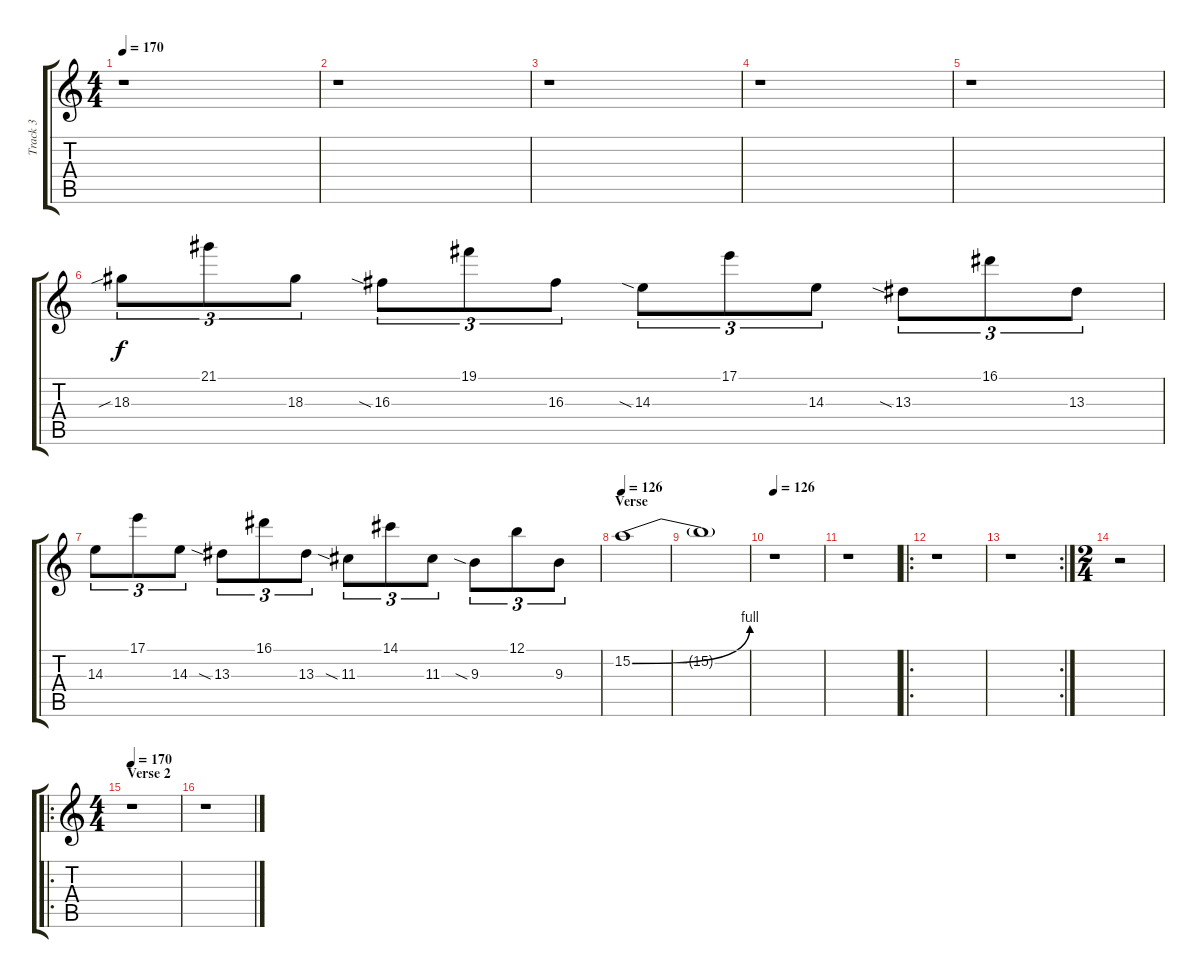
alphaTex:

\track ("Track 3" "Track 3") {instrument distortionguitar}
\staff {score tabs}
\tuning (B3 Gb3 D3 A2 E2 B1) {hide}
\ts (4 4)
\tempo 170
\clef g2
\ks c
r.1{dy f} |
r.1 |
r.1 |
r.1 |
r.1 |
18.3{sib}.8{tu (3 2)} 21.1.8{tu (3 2)} 18.3.8{tu (3 2)} 16.3{sia}.8{tu (3 2)} 19.1.8{tu (3 2)} 16.3.8{tu (3 2)} 14.3{sia}.8{tu (3 2)} 17.1.8{tu (3 2)} 14.3.8{tu (3 2)} 13.3{sia}.8{tu (3 2)} 16.1.8{tu (3 2)} 13.3.8{tu (3 2)} |
14.3.8{tu (3 2)} 17.1.8{tu (3 2)} 14.3.8{tu (3 2)} 13.3{sia}.8{tu (3 2)} 16.1.8{tu (3 2)} 13.3.8{tu (3 2)} 11.3{sia}.8{tu (3 2)} 14.1.8{tu (3 2)} 11.3.8{tu (3 2)} 9.3{sia}.8{tu (3 2)} 12.1.8{tu (3 2)} 9.3.8{tu (3 2)} |
\section ("" "Verse")
\tempo 126
15.2{be (bend 0 0 60 4)}.1 |
15.2{t}.1{volume 0} |
\tempo 126
r.1 |
r.1 |
\ro
r.1 |
\rc 2
r.1 |
\ts (2 4)
r.2 |
\ro
\ts (4 4)
\section ("" "Verse 2")
\tempo 170
r.1 |
r.1
